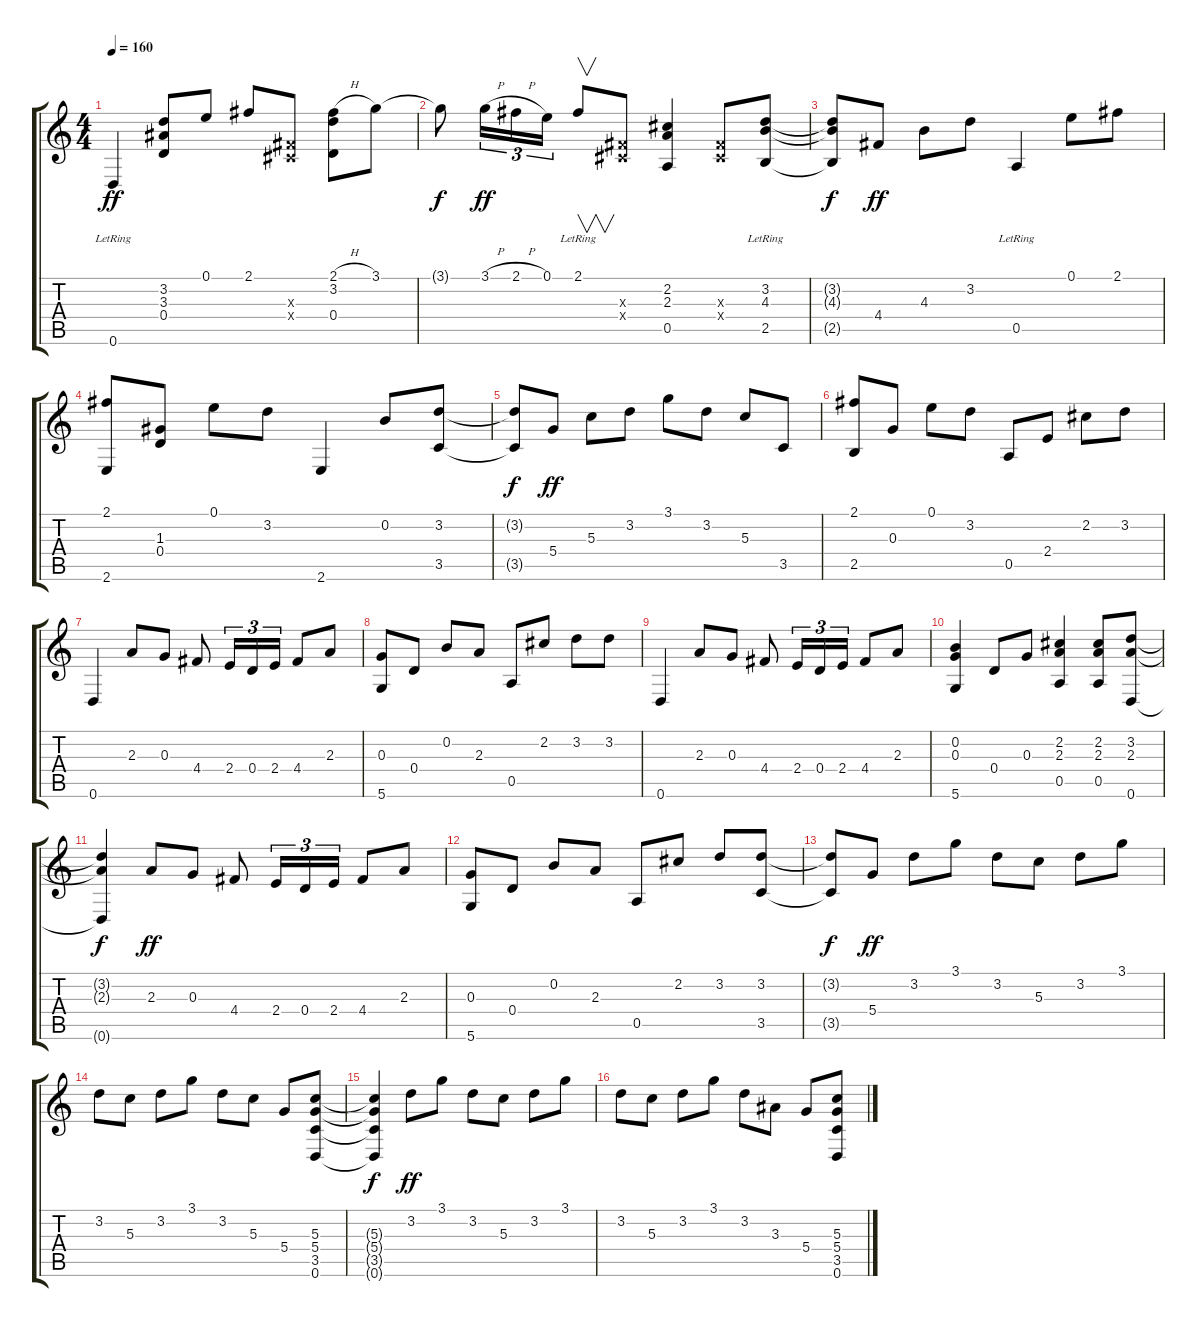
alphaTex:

\track "" {instrument electricbasspick}
\staff {score tabs}
\tuning (E4 B3 G3 D3 A2 D2) {hide}
\ts (4 4)
\tempo 160
\clef g2
\ks c
0.6{lr}.4{dy ff} (3.2 3.3 0.4).8 0.1.8 2.1.8 (-1.3{x} -1.4{x}).8 (2.1{h} 3.2 0.4).8 3.1.8 |
3.1{t}.8{dy f} 3.1{h}.16{tu (3 2) dy ff} 2.1{h}.16{tu (3 2)} 0.1.16{tu (3 2)} 2.1{lr}.8{v} (-1.3{x} -1.4{x}).8 (2.2 2.3 0.5).4 (-1.3{x} -1.4{x}).8 (3.2{lr} 4.3{lr} 2.5{lr}).8 |
(3.2{t} 4.3{t} 2.5{t}).8{dy f} 4.4.8{dy ff} 4.3.8 3.2.8 0.5{lr}.4 0.1.8 2.1.8 |
(2.1 2.6).8 (1.3 0.4).8 0.1.8 3.2.8 2.6.4 0.2.8 (3.2 3.5).8 |
(3.2{t} 3.5{t}).8{dy f} 5.4.8{dy ff} 5.3.8 3.2.8 3.1.8 3.2.8 5.3.8 3.5.8 |
(2.1 2.5).8 0.3.8 0.1.8 3.2.8 0.5.8 2.4.8 2.2.8 3.2.8 |
0.6.4 2.3.8 0.3.8 4.4.8 2.4.16{tu (3 2)} 0.4.16{tu (3 2)} 2.4.16{tu (3 2)} 4.4.8 2.3.8 |
(0.3 5.6).8 0.4.8 0.2.8 2.3.8 0.5.8 2.2.8 3.2.8 3.2.8 |
0.6.4 2.3.8 0.3.8 4.4.8 2.4.16{tu (3 2)} 0.4.16{tu (3 2)} 2.4.16{tu (3 2)} 4.4.8 2.3.8 |
(0.2 0.3 5.6).4 0.4.8 0.3.8 (2.2 2.3 0.5).4 (2.2 2.3 0.5).8 (3.2 2.3 0.6).8 |
(3.2{t} 2.3{t} 0.6{t}).4{dy f} 2.3.8{dy ff} 0.3.8 4.4.8 2.4.16{tu (3 2)} 0.4.16{tu (3 2)} 2.4.16{tu (3 2)} 4.4.8 2.3.8 |
(0.3 5.6).8 0.4.8 0.2.8 2.3.8 0.5.8 2.2.8 3.2.8 (3.2 3.5).8 |
(3.2{t} 3.5{t}).8{dy f} 5.4.8{dy ff} 3.2.8 3.1.8 3.2.8 5.3.8 3.2.8 3.1.8 |
3.2.8 5.3.8 3.2.8 3.1.8 3.2.8 5.3.8 5.4.8 (5.3 5.4 3.5 0.6).8 |
(5.3{t} 5.4{t} 3.5{t} 0.6{t}).4{dy f} 3.2.8{dy ff} 3.1.8 3.2.8 5.3.8 3.2.8 3.1.8 |
3.2.8 5.3.8 3.2.8 3.1.8 3.2.8 3.3.8 5.4.8 (5.3 5.4 3.5 0.6).8
